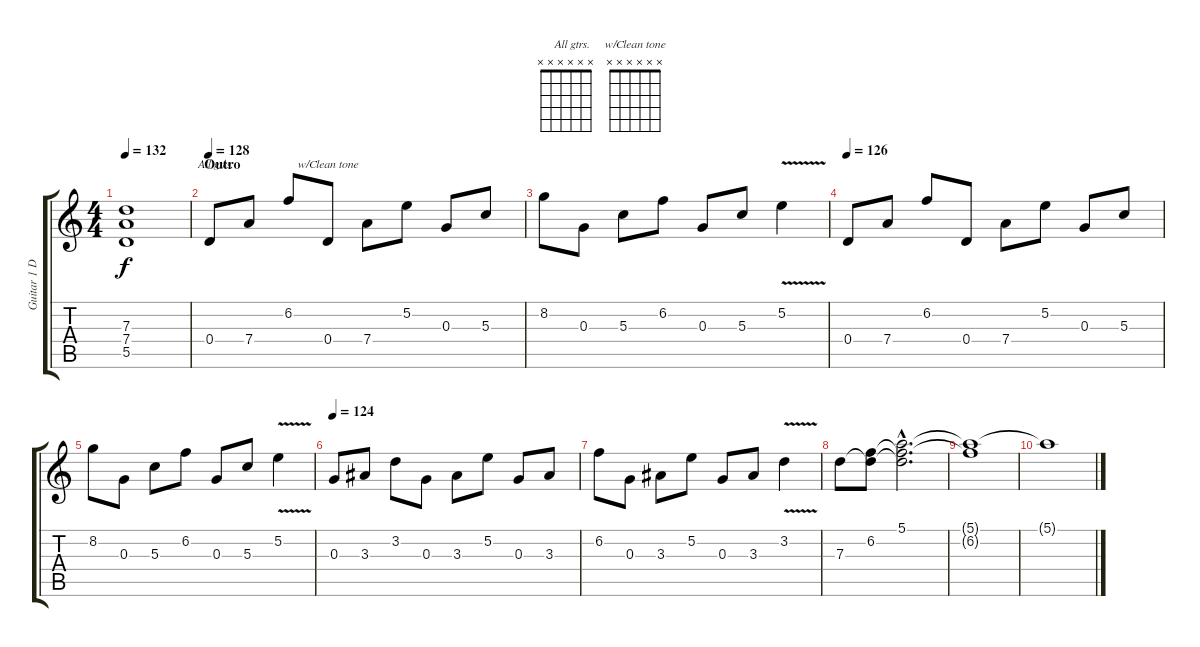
\track ("Guitar 1 David Murray" "Guitar 1 D") {instrument electricguitarclean}
\staff {score tabs}
\tuning (E4 B3 G3 D3 A2 E2) {hide}
\chord ("    All gtrs." x x x x x x)
\chord ("w/Clean tone" x x x x x x)
\ts (4 4)
\tempo 132
\clef g2
\ks c
(7.3{t} 7.4{t} 5.5{t}).1{dy f} |
\section ("" "Outro")
\tempo 128
0.4.8{ch "    All gtrs." volume 14 balance 13 instrument electricguitarclean} 7.4.8 6.2.8 0.4.8{ch "w/Clean tone"} 7.4.8 5.2.8 0.3.8 5.3.8 |
8.2.8 0.3.8 5.3.8 6.2.8 0.3.8 5.3.8 5.2{v}.4 |
\tempo 126
0.4.8 7.4.8 6.2.8 0.4.8 7.4.8 5.2.8 0.3.8 5.3.8 |
8.2.8 0.3.8 5.3.8 6.2.8 0.3.8 5.3.8 5.2{v}.4 |
\tempo 124
0.3.8 3.3.8 3.2.8 0.3.8 3.3.8 5.2.8 0.3.8 3.3.8 |
6.2.8 0.3.8 3.3.8 5.2.8 0.3.8 3.3.8 3.2{v}.4 |
7.3.8 (6.2 7.3{t}).8 (5.1{hac} 6.2{hac t} 7.3{hac t}).2{d} |
(5.1{t} 6.2{t}).1 |
5.1{t}.1
